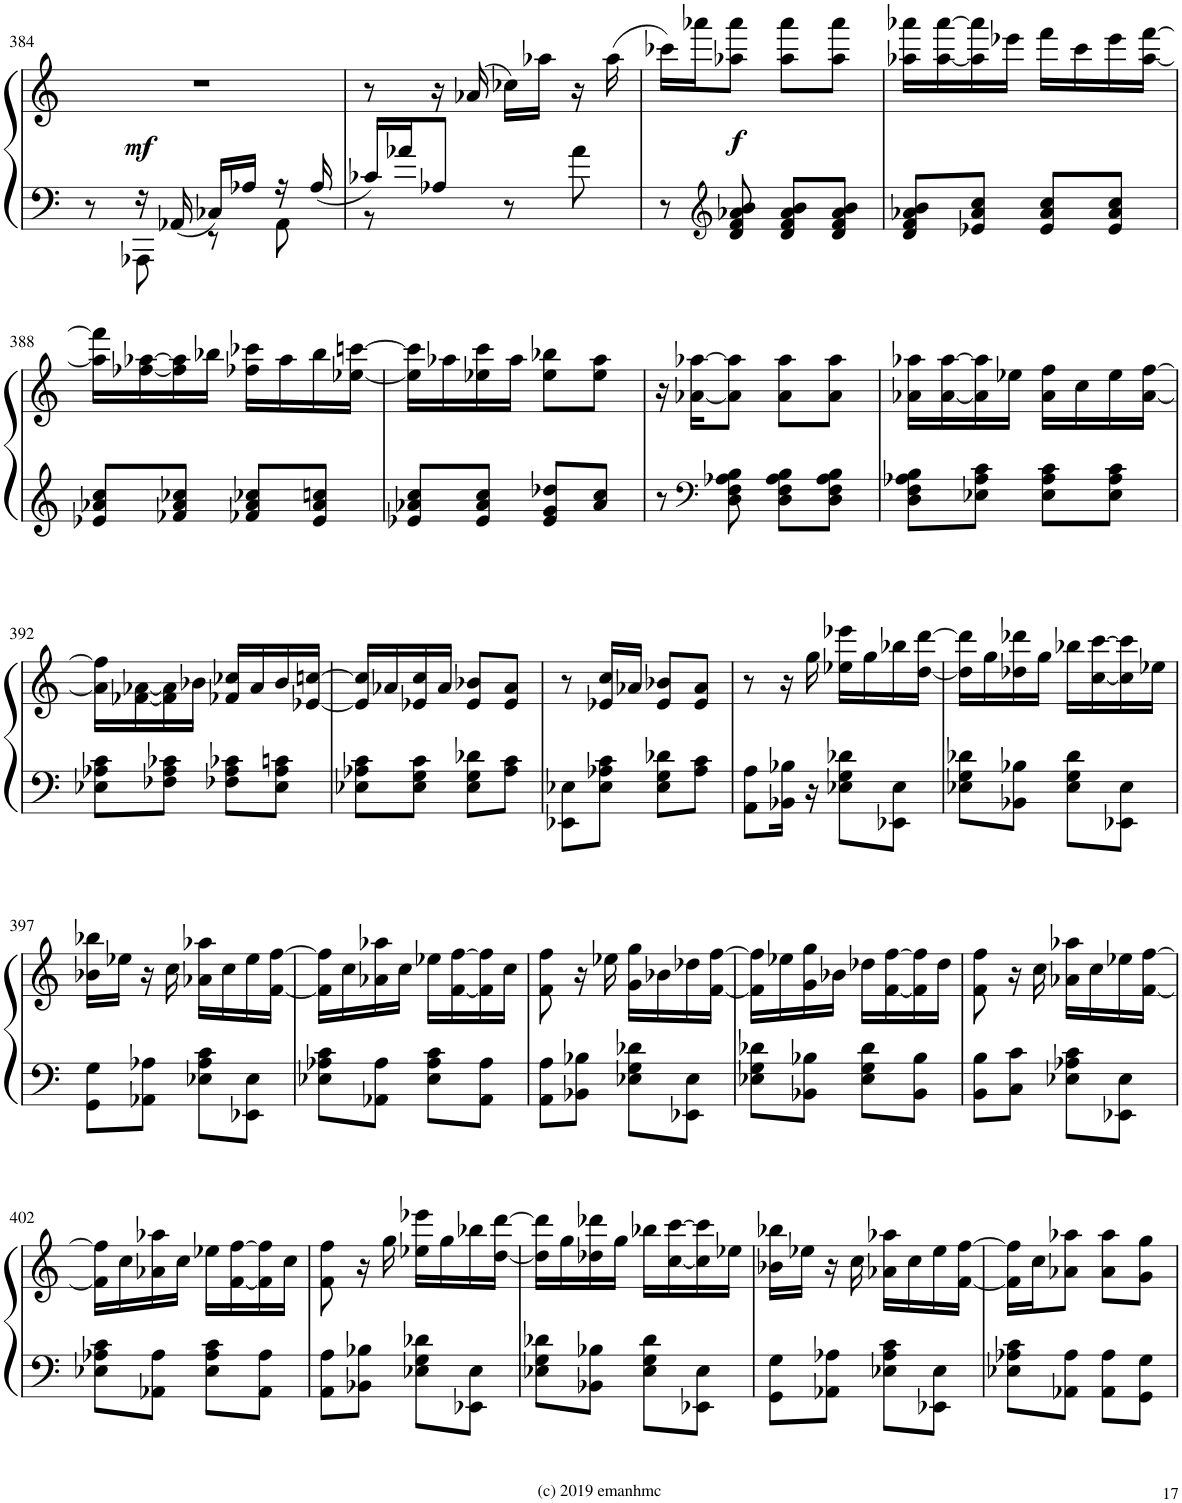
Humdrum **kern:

**kern	**kern	**dynam
*part1	*part1	*part1
*staff2	*staff1	*staff1/2
*I"Piano	*	*
*I'Pno.	*	*
!!LO:PB:g=z
*clefF4	*clefG^2	*
*k[]	*k[]	*
*M2/4	*M2/4	*
=384	=384	=384
*^	*	*
8r	8ryy	2r	.
!	!	!	!LO:DY:a=2
16r	8AAA-X\	.	mf
16AA-X/	.	.	.
16C-X/LL	8r	.	.
16A-X/JJ	.	.	.
16r	8AA-\	.	.
16A-/	.	.	.
=385	=385	=385	=385
16c-X/LL	8r	8r	.
16a-X/J	.	.	.
8A-X/J	4.ryy	16r	.
.	.	(16a-X/	.
8r	.	16cc-X\LL)	.
.	.	16aa-X\JJ	.
8a-\	.	16r	.
.	.	(16aa-\	.
*v	*v	*	*
=386	=386	=386
8r	16ccc-X\LL)	.
.	16aaa-X\J	.
*clefG2	*	*
!	!	!LO:DY:b
8d/ 8f/ 8a-X/ 8b/	8aa-X\ 8aaa-\J	f
8d/ 8f/ 8a-/ 8b/L	8aa-\ 8aaa-\L	.
8d/ 8f/ 8a-/ 8b/J	8aa-\ 8aaa-\J	.
=387	=387	=387
8d/ 8f/ 8a-X/ 8b/L	16aa-X\ 16aaa-X\LL	.
.	[<16aa-\ [>16aaa-\	.
8e-X/ 8a-/ 8cc/J	16aa-\] 16aaa-\]	.
.	16eee-X\JJ	.
8e-/ 8a-/ 8cc/L	16fff\LL	.
.	16ccc\	.
8e-/ 8a-/ 8cc/J	16eee-\	.
.	[16aa-\ [16fff\JJ	.
!!LO:LB:g=z
=388	=388	=388
8e-X/ 8a-X/ 8cc/L	16aa-\] 16fff\]LL	.
.	[<16ff-X\ [16aa-X\	.
8f-X/ 8a-/ 8cc-X/J	16ff-\] 16aa-\]	.
.	16bb-X\JJ	.
8f-X/ 8a-/ 8cc-X/L	16ff-X\ 16ccc-X\LL	.
.	16aa-\	.
8e-/ 8a-/ 8ccn/J	16bb-\	.
.	[16ee-X\ [16cccn\JJ	.
=389	=389	=389
8e-X/ 8a-X/ 8cc/L	16ee-\] 16ccc\]LL	.
.	16aa-X\	.
8e-/ 8a-/ 8cc/J	16ee-X\ 16ccc\	.
.	16aa-\JJ	.
8e-/ 8g/ 8dd-X/L	8ee-\ 8bb-X\L	.
8a-/ 8cc/J	8ee-\ 8aa-\J	.
=390	=390	=390
8r	16r	.
.	[<16a-X\ [16aa-X\KL	.
*clefF4	*	*
8D\ 8F\ 8A-X\ 8B\	8a-\] 8aa-\]J	.
8D\ 8F\ 8A-\ 8B\L	8a-\ 8aa-\L	.
8D\ 8F\ 8A-\ 8B\J	8a-\ 8aa-\J	.
=391	=391	=391
8D\ 8F\ 8A-X\ 8B\L	16a-X\ 16aa-X\LL	.
.	[<16a-\ [16aa-\	.
8E-X\ 8A-\ 8c\J	16a-\] 16aa-\]	.
.	16ee-X\JJ	.
8E-\ 8A-\ 8c\L	16a-\ 16ff\LL	.
.	16cc\	.
8E-\ 8A-\ 8c\J	16ee-\	.
.	[16a-\ [16ff\JJ	.
!!LO:LB:g=z
=392	=392	=392
8E-X\ 8A-X\ 8c\L	16a-\] 16ff\]LL	.
.	[16f-X\ [<16a-X\	.
8F-X\ 8A-\ 8c-X\J	16f-\] 16a-\]	.
.	16b-X\JJ	.
8F-X\ 8A-\ 8c-X\L	16f-X/ 16cc-X/LL	.
.	16a-/	.
8E-\ 8A-\ 8cn\J	16b-/	.
.	[16e-X/ [16ccn/JJ	.
=393	=393	=393
8E-X\ 8A-X\ 8c\L	16e-/] 16cc/]LL	.
.	16a-X/	.
8E-\ 8G\ 8c\J	16e-X/ 16cc/	.
.	16a-/JJ	.
8E-\ 8G\ 8d-X\L	8e-/ 8b-X/L	.
8A-\ 8c\J	8e-/ 8a-/J	.
=394	=394	=394
8EE-X\ 8E-X\L	8r	.
8E-\ 8A-X\ 8c\J	16e-X/ 16cc/LL	.
.	16a-X/JJ	.
8E-\ 8G\ 8d-X\L	8e-/ 8b-X/L	.
8A-\ 8c\J	8e-/ 8a-/J	.
=395	=395	=395
8AA\ 8A\L	8r	.
16BB-X\ 16B-X\Jk	16r	.
16r	16gg\	.
8E-X\ 8G\ 8d-X\L	16ee-X\ 16eee-X\LL	.
.	16gg\	.
8EE-X\ 8E-\J	16bb-X\	.
.	[16dd\ [16ddd\JJ	.
=396	=396	=396
8E-X\ 8G\ 8d-X\L	16dd\] 16ddd\]LL	.
.	16gg\	.
8BB-X\ 8B-X\J	16dd-X\ 16ddd-X\	.
.	16gg\JJ	.
8E-\ 8G\ 8d-\L	16bb-X\LL	.
.	[<16cc\ [16ccc\	.
8EE-X\ 8E-\J	16cc\] 16ccc\]	.
.	16ee-X\JJ	.
!!LO:LB:g=z
=397	=397	=397
8GG\ 8G\L	16b-X\ 16bb-X\LL	.
.	16ee-X\JJ	.
8AA-X\ 8A-X\J	16r	.
.	16cc\	.
8E-X\ 8A-\ 8c\L	16a-X\ 16aa-X\LL	.
.	16cc\	.
8EE-X\ 8E-\J	16ee-\	.
.	[16f\ [16ff\JJ	.
=398	=398	=398
8E-X\ 8A-X\ 8c\L	16f\] 16ff\]LL	.
.	16cc\	.
8AA-X\ 8A-\J	16a-X\ 16aa-X\	.
.	16cc\JJ	.
8E-\ 8A-\ 8c\L	16ee-X\LL	.
.	[<16f\ [16ff\	.
8AA-\ 8A-\J	16f\] 16ff\]	.
.	16cc\JJ	.
=399	=399	=399
8AA\ 8A\L	8f\ 8ff\	.
8BB-X\ 8B-X\J	16r	.
.	16ee-X\	.
8E-X\ 8G\ 8d-X\L	16g\ 16gg\LL	.
.	16b-X\	.
8EE-X\ 8E-\J	16dd-X\	.
.	[16f\ [16ff\JJ	.
=400	=400	=400
8E-X\ 8G\ 8d-X\L	16f\] 16ff\]LL	.
.	16ee-X\	.
8BB-X\ 8B-X\J	16g\ 16gg\	.
.	16b-X\JJ	.
8E-\ 8G\ 8d-\L	16dd-X\LL	.
.	[<16f\ [16ff\	.
8BB-\ 8B-\J	16f\] 16ff\]	.
.	16dd-\JJ	.
=401	=401	=401
8BB\ 8B\L	8f\ 8ff\	.
8C\ 8c\J	16r	.
.	16cc\	.
8E-X\ 8A-X\ 8c\L	16a-X\ 16aa-X\LL	.
.	16cc\	.
8EE-X\ 8E-\J	16ee-X\	.
.	[16f\ [16ff\JJ	.
!!LO:LB:g=z
=402	=402	=402
8E-X\ 8A-X\ 8c\L	16f\] 16ff\]LL	.
.	16cc\	.
8AA-X\ 8A-\J	16a-X\ 16aa-X\	.
.	16cc\JJ	.
8E-\ 8A-\ 8c\L	16ee-X\LL	.
.	[<16f\ [16ff\	.
8AA-\ 8A-\J	16f\] 16ff\]	.
.	16cc\JJ	.
=403	=403	=403
8AA\ 8A\L	8f\ 8ff\	.
8BB-X\ 8B-X\J	16r	.
.	16gg\	.
8E-X\ 8G\ 8d-X\L	16ee-X\ 16eee-X\LL	.
.	16gg\	.
8EE-X\ 8E-\J	16bb-X\	.
.	[16dd\ [16ddd\JJ	.
=404	=404	=404
8E-X\ 8G\ 8d-X\L	16dd\] 16ddd\]LL	.
.	16gg\	.
8BB-X\ 8B-X\J	16dd-X\ 16ddd-X\	.
.	16gg\JJ	.
8E-\ 8G\ 8d-\L	16bb-X\LL	.
.	[<16cc\ [16ccc\	.
8EE-X\ 8E-\J	16cc\] 16ccc\]	.
.	16ee-X\JJ	.
=405	=405	=405
8GG\ 8G\L	16b-X\ 16bb-X\LL	.
.	16ee-X\JJ	.
8AA-X\ 8A-X\J	16r	.
.	16cc\	.
8E-X\ 8A-\ 8c\L	16a-X\ 16aa-X\LL	.
.	16cc\	.
8EE-X\ 8E-\J	16ee-\	.
.	[16f\ [16ff\JJ	.
=406	=406	=406
8E-X\ 8A-X\ 8c\L	16f\] 16ff\]LL	.
.	16cc\J	.
8AA-X\ 8A-\J	8a-X\ 8aa-X\J	.
8AA-\ 8A-\L	8a-\ 8aa-\L	.
8GG\ 8G\J	8g\ 8gg\J	.
=	=	=
*-	*-	*-
